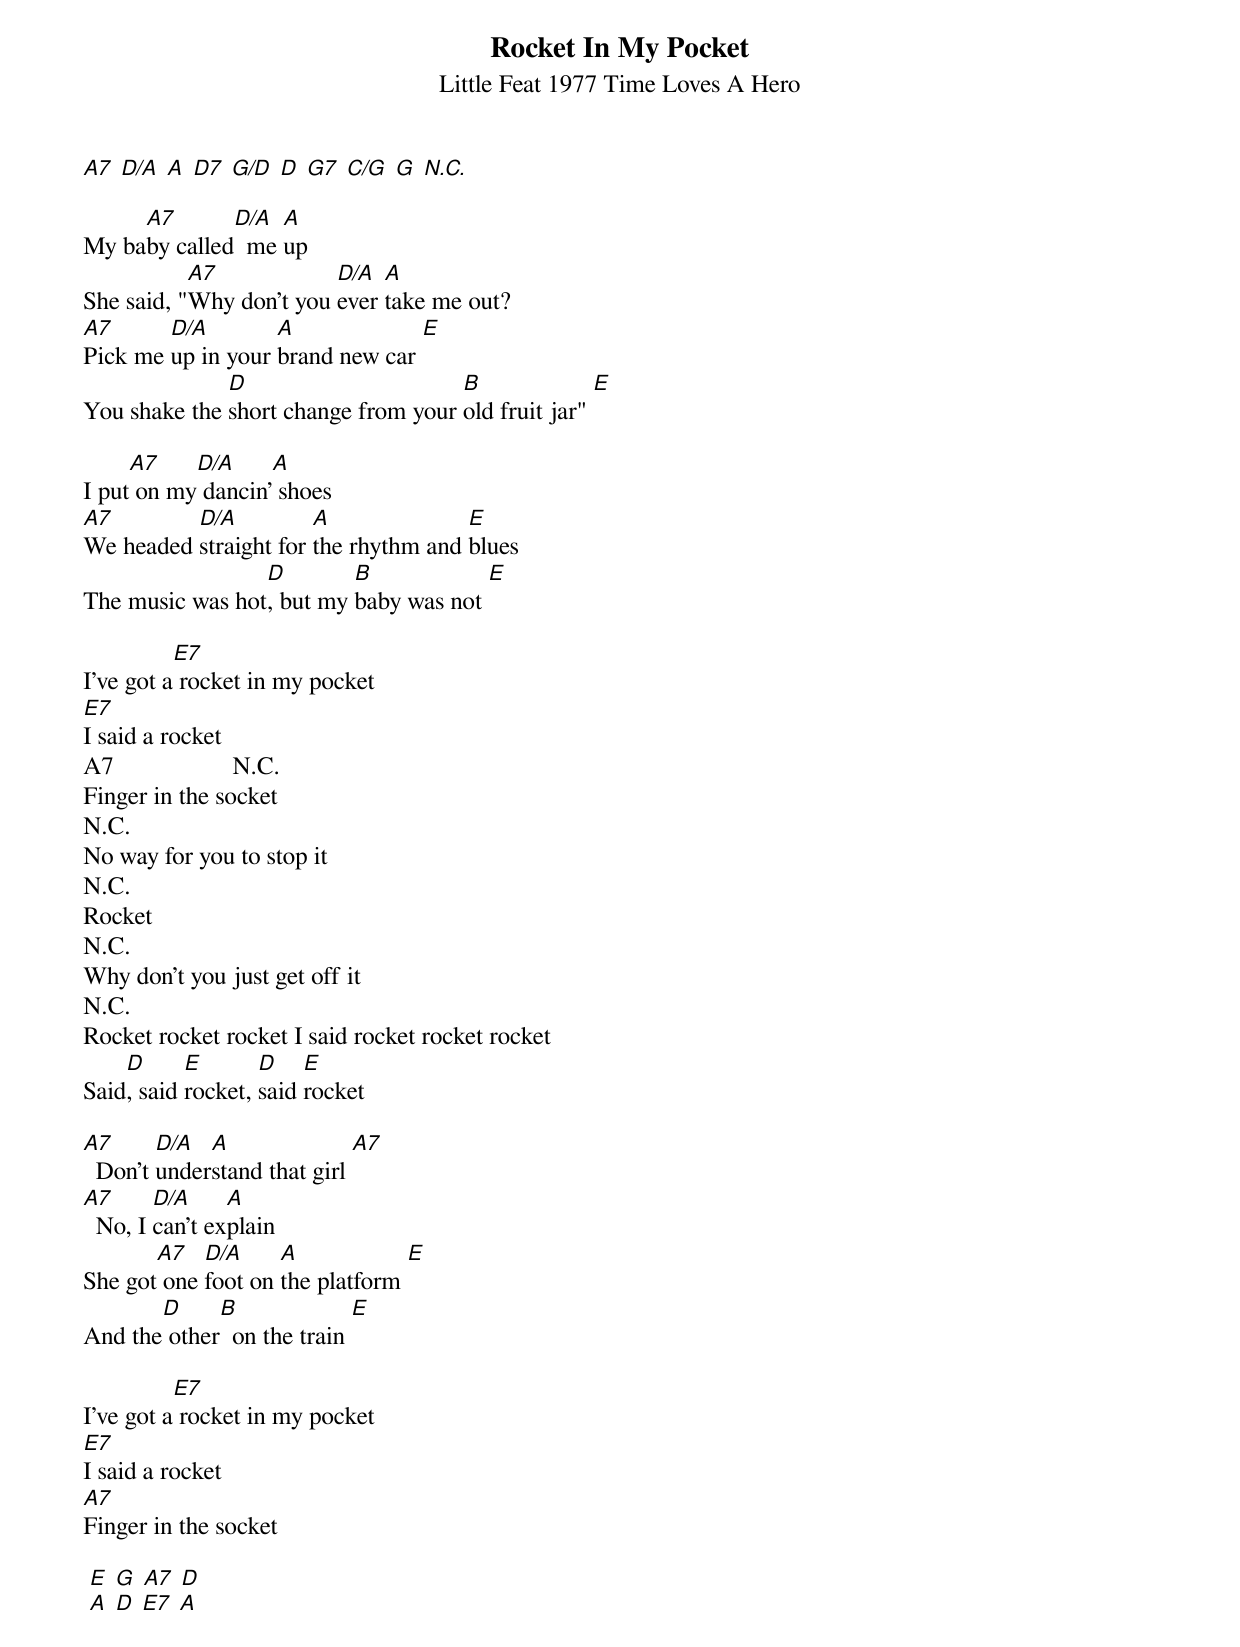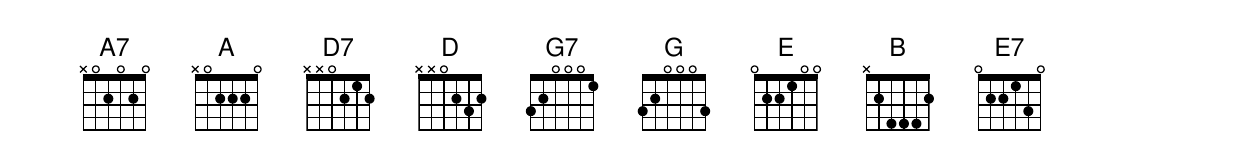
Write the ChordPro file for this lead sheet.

{title: Rocket In My Pocket}
{subtitle: Little Feat 1977 Time Loves A Hero}

[A7] [D/A] [A] [D7] [G/D] [D] [G7] [C/G] [G] [N.C.]

My ba[A7]by called[D/A]  me [A]up
She said, "[A7]Why don't you [D/A]ever [A]take me out?
[A7]Pick me [D/A]up in your [A]brand new car [E]
You shake the [D]short change from your [B]old fruit jar" [E]

I put[A7] on my[D/A] dancin'[A] shoes
[A7]We headed [D/A]straight for [A]the rhythm and [E]blues
The music was hot[D], but my [B]baby was not [E]

I've got a[E7] rocket in my pocket
[E7]I said a rocket
A7                   N.C.
Finger in the socket
N.C.
No way for you to stop it
N.C.
Rocket
N.C.
Why don't you just get off it
N.C.
Rocket rocket rocket I said rocket rocket rocket
Said[D], said [E]rocket, [D]said [E]rocket

[A7]  Don't [D/A]under[A]stand that girl [A7]
[A7]  No, I [D/A]can't ex[A]plain
She got[A7] one [D/A]foot on [A]the platform [E]
And the[D] other[B]  on the train [E]

I've got a[E7] rocket in my pocket
[E7]I said a rocket
[A7]Finger in the socket

 [E] [G] [A7] [D]
 [A] [D] [E7] [A]
